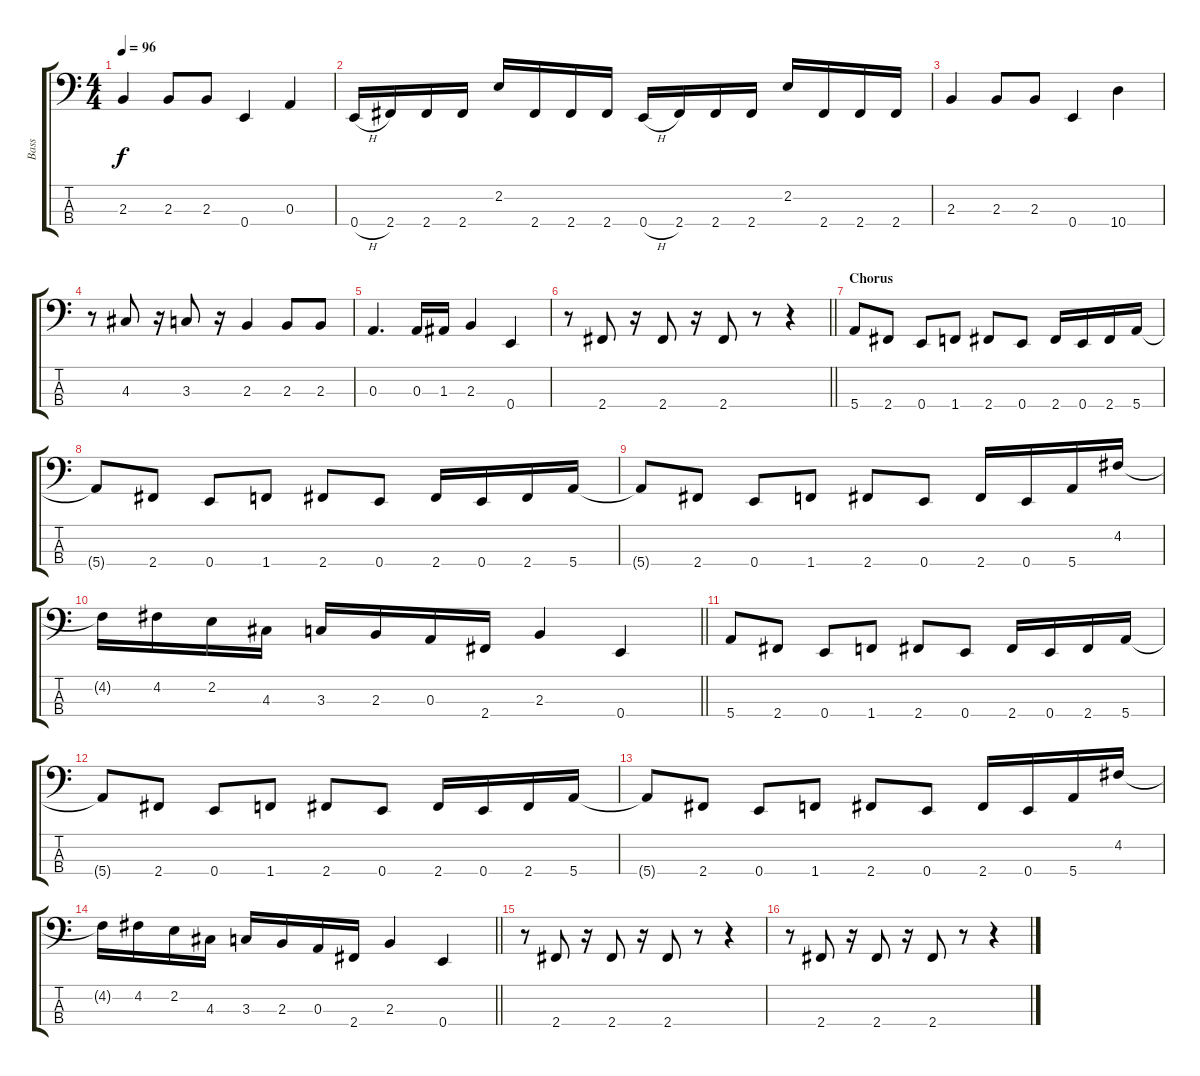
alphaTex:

\track ("Bass" "Bass") {instrument electricbasspick}
\staff {score tabs}
\tuning (G2 D2 A1 E1) {hide}
\ts (4 4)
\tempo 96
\clef f4
\ks c
2.3.4{dy f} 2.3.8 2.3.8 0.4.4 0.3.4 |
0.4{h}.16 2.4.16 2.4.16 2.4.16 2.2.16 2.4.16 2.4.16 2.4.16 0.4{h}.16 2.4.16 2.4.16 2.4.16 2.2.16 2.4.16 2.4.16 2.4.16 |
2.3.4 2.3.8 2.3.8 0.4.4 10.4.4 |
r.8 4.3.8 r.16 3.3.8 r.16 2.3.4 2.3.8 2.3.8 |
0.3.4{d} 0.3.16 1.3.16 2.3.4 0.4.4 |
\barLineRight lightlight
r.8 2.4.8 r.16 2.4.8 r.16 2.4.8 r.8 r.4 |
\section ("" "Chorus")
5.4.8 2.4.8 0.4.8 1.4.8 2.4.8 0.4.8 2.4.16 0.4.16 2.4.16 5.4.16 |
5.4{t}.8 2.4.8 0.4.8 1.4.8 2.4.8 0.4.8 2.4.16 0.4.16 2.4.16 5.4.16 |
5.4{t}.8 2.4.8 0.4.8 1.4.8 2.4.8 0.4.8 2.4.16 0.4.16 5.4.16 4.2.16 |
\barLineRight lightlight
4.2{t}.16 4.2.16 2.2.16 4.3.16 3.3.16 2.3.16 0.3.16 2.4.16 2.3.4 0.4.4 |
5.4.8 2.4.8 0.4.8 1.4.8 2.4.8 0.4.8 2.4.16 0.4.16 2.4.16 5.4.16 |
5.4{t}.8 2.4.8 0.4.8 1.4.8 2.4.8 0.4.8 2.4.16 0.4.16 2.4.16 5.4.16 |
5.4{t}.8 2.4.8 0.4.8 1.4.8 2.4.8 0.4.8 2.4.16 0.4.16 5.4.16 4.2.16 |
\barLineRight lightlight
4.2{t}.16 4.2.16 2.2.16 4.3.16 3.3.16 2.3.16 0.3.16 2.4.16 2.3.4 0.4.4 |
r.8 2.4.8 r.16 2.4.8 r.16 2.4.8 r.8 r.4 |
r.8 2.4.8 r.16 2.4.8 r.16 2.4.8 r.8 r.4
